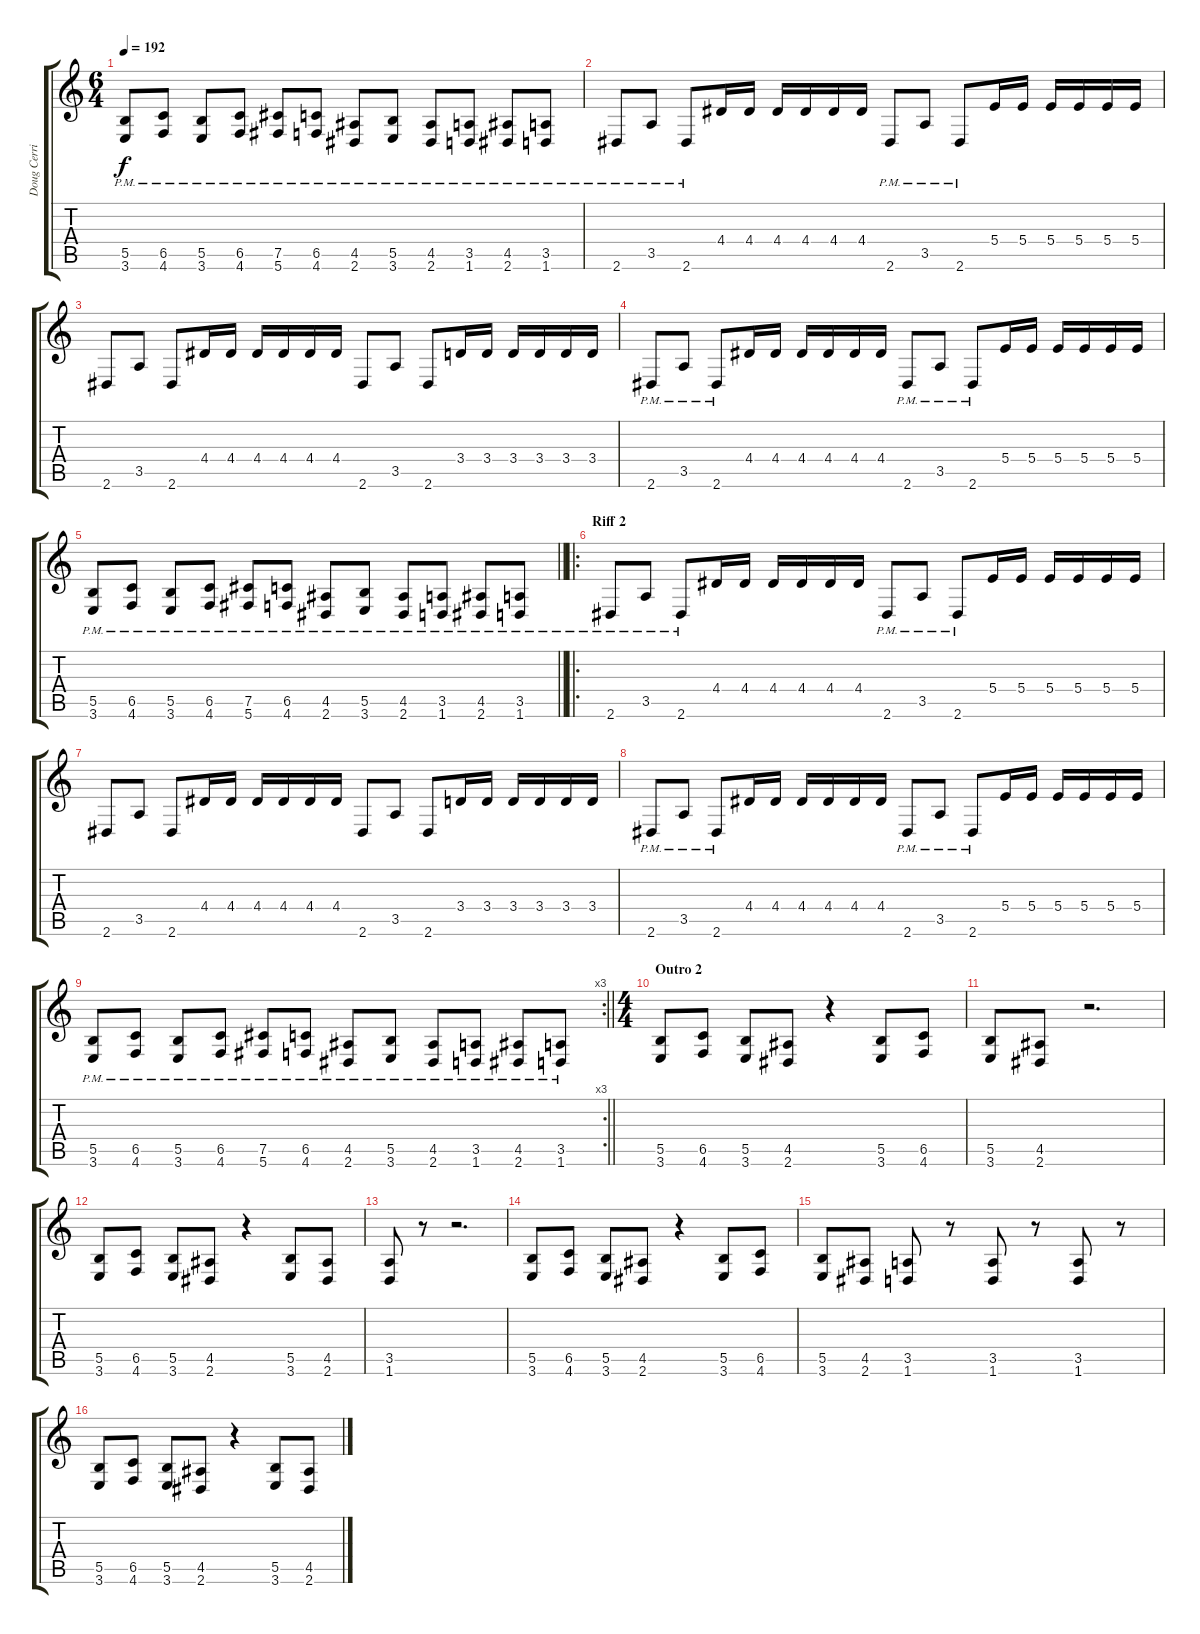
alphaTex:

\track ("Doug Cerrito" "Doug Cerri") {instrument distortionguitar}
\staff {score tabs}
\tuning (Db4 Ab3 E3 B2 Gb2 Db2) {hide}
\ts (6 4)
\tempo 192
\clef g2
\ks c
(5.5{pm} 3.6{pm}).8{dy f} (6.5{pm} 4.6{pm}).8 (5.5{pm} 3.6{pm}).8 (6.5{pm} 4.6{pm}).8 (7.5{pm} 5.6{pm}).8 (6.5{pm} 4.6{pm}).8 (4.5{pm} 2.6{pm}).8 (5.5{pm} 3.6{pm}).8 (4.5{pm} 2.6{pm}).8 (3.5{pm} 1.6{pm}).8 (4.5{pm} 2.6{pm}).8 (3.5{pm} 1.6{pm}).8 |
2.6{pm}.8 3.5{pm}.8 2.6{pm}.8 4.4.16 4.4.16 4.4.16 4.4.16 4.4.16 4.4.16 2.6{pm}.8 3.5{pm}.8 2.6{pm}.8 5.4.16 5.4.16 5.4.16 5.4.16 5.4.16 5.4.16 |
2.6.8 3.5.8 2.6.8 4.4.16 4.4.16 4.4.16 4.4.16 4.4.16 4.4.16 2.6.8 3.5.8 2.6.8 3.4.16 3.4.16 3.4.16 3.4.16 3.4.16 3.4.16 |
2.6{pm}.8 3.5{pm}.8 2.6{pm}.8 4.4.16 4.4.16 4.4.16 4.4.16 4.4.16 4.4.16 2.6{pm}.8 3.5{pm}.8 2.6{pm}.8 5.4.16 5.4.16 5.4.16 5.4.16 5.4.16 5.4.16 |
\barLineRight lightlight
(5.5{pm} 3.6{pm}).8 (6.5{pm} 4.6{pm}).8 (5.5{pm} 3.6{pm}).8 (6.5{pm} 4.6{pm}).8 (7.5{pm} 5.6{pm}).8 (6.5{pm} 4.6{pm}).8 (4.5{pm} 2.6{pm}).8 (5.5{pm} 3.6{pm}).8 (4.5{pm} 2.6{pm}).8 (3.5{pm} 1.6{pm}).8 (4.5{pm} 2.6{pm}).8 (3.5{pm} 1.6{pm}).8 |
\ro
\section ("" "Riff 2")
2.6{pm}.8 3.5{pm}.8 2.6{pm}.8 4.4.16 4.4.16 4.4.16 4.4.16 4.4.16 4.4.16 2.6{pm}.8 3.5{pm}.8 2.6{pm}.8 5.4.16 5.4.16 5.4.16 5.4.16 5.4.16 5.4.16 |
2.6.8 3.5.8 2.6.8 4.4.16 4.4.16 4.4.16 4.4.16 4.4.16 4.4.16 2.6.8 3.5.8 2.6.8 3.4.16 3.4.16 3.4.16 3.4.16 3.4.16 3.4.16 |
2.6{pm}.8 3.5{pm}.8 2.6{pm}.8 4.4.16 4.4.16 4.4.16 4.4.16 4.4.16 4.4.16 2.6{pm}.8 3.5{pm}.8 2.6{pm}.8 5.4.16 5.4.16 5.4.16 5.4.16 5.4.16 5.4.16 |
\rc 3
\barLineRight lightlight
(5.5{pm} 3.6{pm}).8 (6.5{pm} 4.6{pm}).8 (5.5{pm} 3.6{pm}).8 (6.5{pm} 4.6{pm}).8 (7.5{pm} 5.6{pm}).8 (6.5{pm} 4.6{pm}).8 (4.5{pm} 2.6{pm}).8 (5.5{pm} 3.6{pm}).8 (4.5{pm} 2.6{pm}).8 (3.5{pm} 1.6{pm}).8 (4.5{pm} 2.6{pm}).8 (3.5{pm} 1.6{pm}).8 |
\ts (4 4)
\section ("" "Outro 2")
(5.5 3.6).8 (6.5 4.6).8 (5.5 3.6).8 (4.5 2.6).8 r.4 (5.5 3.6).8 (6.5 4.6).8 |
(5.5 3.6).8 (4.5 2.6).8 r.2{d} |
(5.5 3.6).8 (6.5 4.6).8 (5.5 3.6).8 (4.5 2.6).8 r.4 (5.5 3.6).8 (4.5 2.6).8 |
(3.5 1.6).8 r.8 r.2{d} |
(5.5 3.6).8 (6.5 4.6).8 (5.5 3.6).8 (4.5 2.6).8 r.4 (5.5 3.6).8 (6.5 4.6).8 |
(5.5 3.6).8 (4.5 2.6).8 (3.5 1.6).8 r.8 (3.5 1.6).8 r.8 (3.5 1.6).8 r.8 |
(5.5 3.6).8 (6.5 4.6).8 (5.5 3.6).8 (4.5 2.6).8 r.4 (5.5 3.6).8 (4.5 2.6).8
